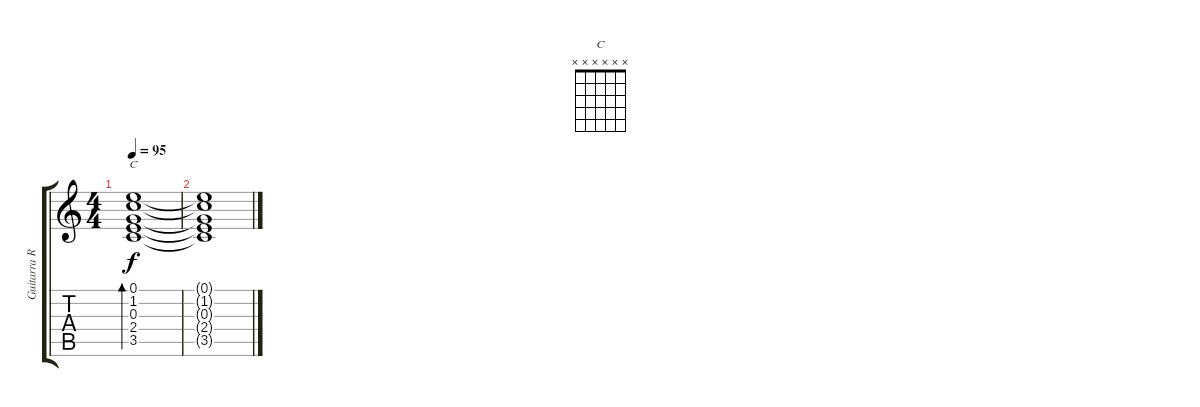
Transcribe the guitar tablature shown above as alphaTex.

\track ("Guitarra Rítmica" "Guitarra R") {instrument electricguitarjazz}
\staff {score tabs}
\tuning (E4 B3 G3 D3 A2 E2) {hide}
\chord ("C" x x x x x x)
\ts (4 4)
\tempo 95
\clef g2
\ks c
(0.1 1.2 0.3 2.4 3.5).1{bd 60 ch "C" dy f} |
(0.1{t} 1.2{t} 0.3{t} 2.4{t} 3.5{t}).1
